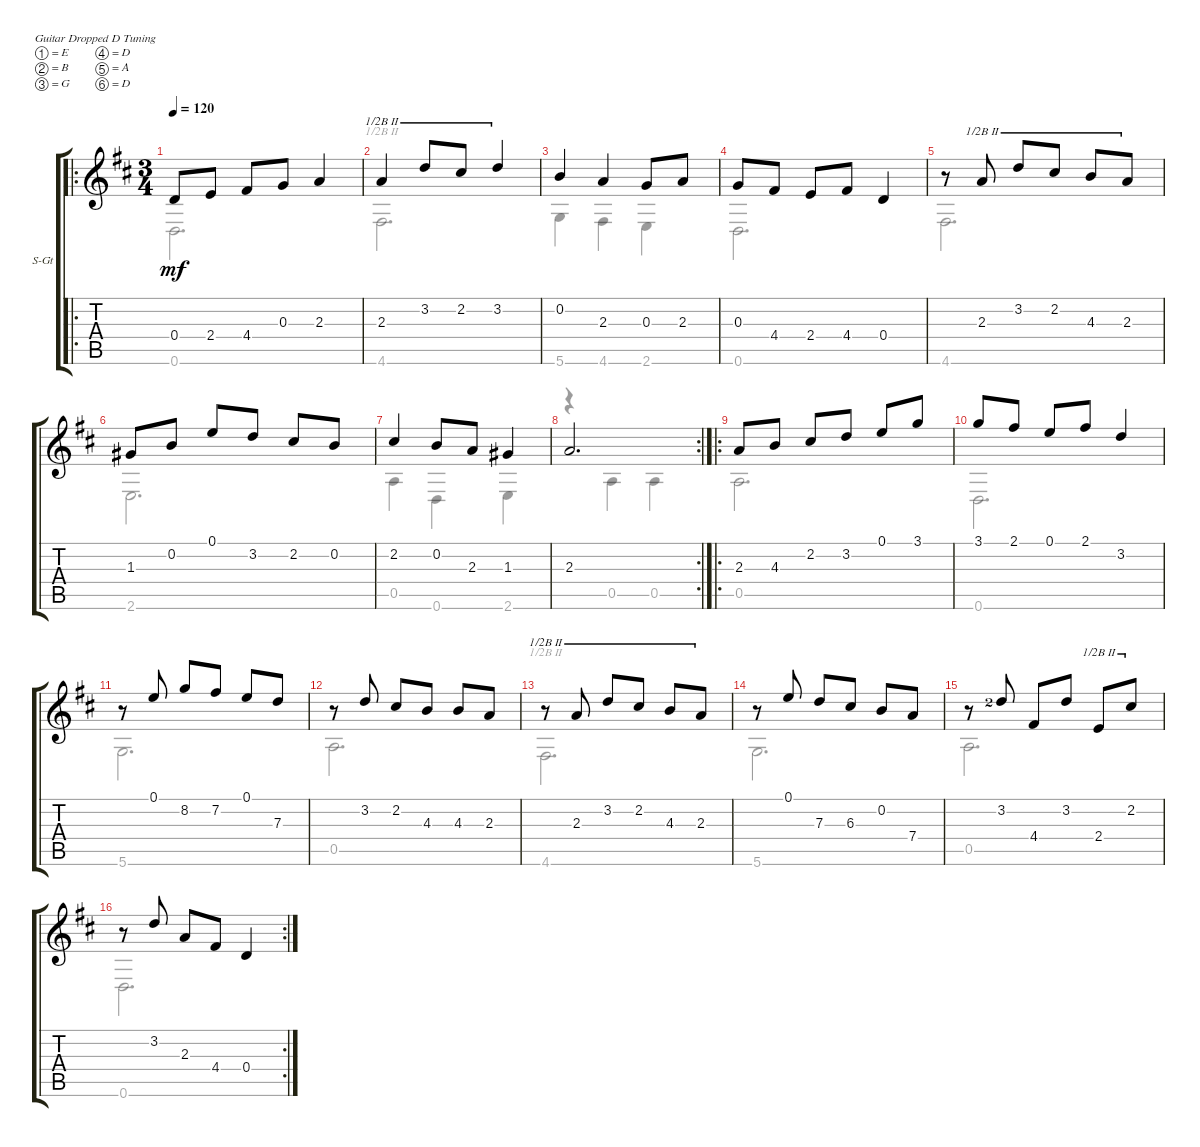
\defaultSystemsLayout 4
\bracketExtendMode groupsimilarinstruments
\firstSystemTrackNameOrientation horizontal
\otherSystemsTrackNameOrientation horizontal
\track ("Classical Guitar" "S-Gt") {instrument acousticguitarsteel}
\staff {score tabs}
\tuning (E4 B3 G3 D3 A2 D2)
\voice
\ro
\ts (3 4)
\tempo 120
\clef g2
\ks d
0.4.8{dy mf instrument acousticguitarsteel} 2.4.8 4.4.8 0.3.8 2.3.4 |
2.3.4{barre (2 half)} 3.2.8{barre (2 half)} 2.2.8{barre (2 half)} 3.2.4{barre (2 half)} |
0.2.4 2.3.4 0.3.8 2.3.8 |
0.3.8 4.4.8 2.4.8 4.4.8 0.4.4 |
r.8 2.3.8{barre (2 half)} 3.2.8{barre (2 half)} 2.2.8{barre (2 half)} 4.3.8{barre (2 half)} 2.3.8{barre (2 half)} |
1.3.8 0.2.8 0.1.8 3.2.8 2.2.8 0.2.8 |
2.2.4 0.2.8 2.3.8 1.3.4 |
\rc 2
2.3.2{d} |
\ro
2.3.8 4.3.8 2.2.8 3.2.8 0.1.8 3.1.8 |
3.1.8 2.1.8 0.1.8 2.1.8 3.2.4 |
r.8 0.1.8 8.2.8 7.2.8 0.1.8 7.3.8 |
r.8 3.2.8 2.2.8 4.3.8 4.3.8 2.3.8 |
r.8{barre (2 half)} 2.3.8{barre (2 half)} 3.2.8{barre (2 half)} 2.2.8{barre (2 half)} 4.3.8{barre (2 half)} 2.3.8{barre (2 half)} |
r.8 0.1.8 7.3.8 6.3.8 0.2.8 7.4.8 |
r.8 3.2{lf 3}.8 4.4.8 3.2.8 2.4.8{barre (2 half)} 2.2.8{barre (2 half)} |
\rc 2
r.8 3.2.8 2.3.8 4.4.8 0.4.4
\voice
\clef g2
\ottava regular
\simile none
\ks d
0.6.2{d dy mf} |
4.6.2{d barre (2 half)} |
5.6.4 4.6.4 2.6.4 |
0.6.2{d} |
4.6.2{d} |
2.6.2{d} |
0.5.4 0.6.4 2.6.4 |
r.4 0.5.4 0.5.4 |
0.5.2{d} |
0.6.2{d} |
5.6.2{d} |
0.5.2{d} |
4.6.2{d barre (2 half)} |
5.6.2{d} |
0.5.2{d} |
0.6.2{d}
